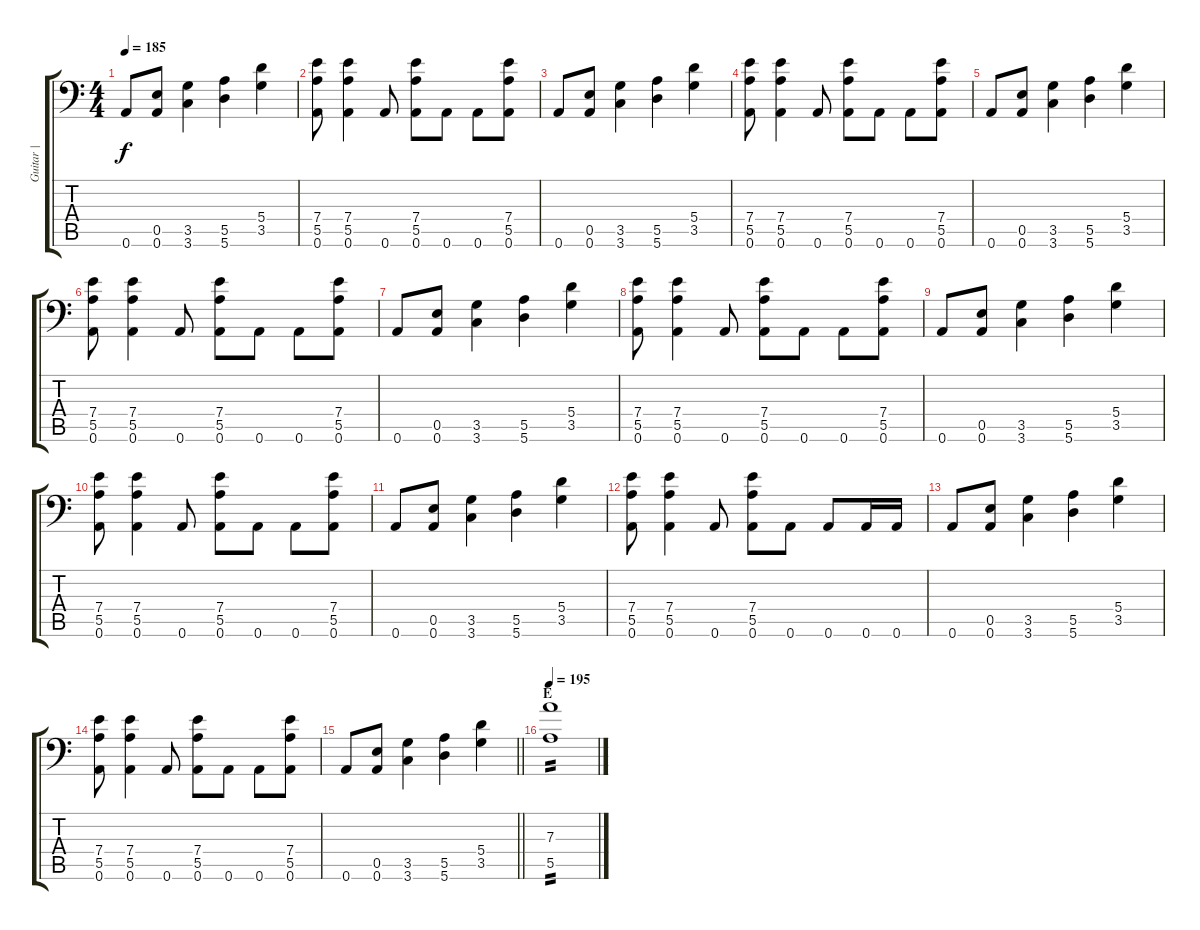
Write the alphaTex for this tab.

\track ("Guitar |" "Guitar |") {instrument distortionguitar}
\staff {score tabs}
\tuning (B3 Gb3 D3 A2 E2 A1) {hide}
\ts (4 4)
\tempo 185
\clef f4
\ks c
0.6.8{dy f} (0.5 0.6).8 (3.5 3.6).4 (5.5 5.6).4 (5.4 3.5).4 |
(7.4 5.5 0.6).8 (7.4 5.5 0.6).4 0.6.8 (7.4 5.5 0.6).8 0.6.8 0.6.8 (7.4 5.5 0.6).8 |
0.6.8 (0.5 0.6).8 (3.5 3.6).4 (5.5 5.6).4 (5.4 3.5).4 |
(7.4 5.5 0.6).8 (7.4 5.5 0.6).4 0.6.8 (7.4 5.5 0.6).8 0.6.8 0.6.8 (7.4 5.5 0.6).8 |
0.6.8 (0.5 0.6).8 (3.5 3.6).4 (5.5 5.6).4 (5.4 3.5).4 |
(7.4 5.5 0.6).8 (7.4 5.5 0.6).4 0.6.8 (7.4 5.5 0.6).8 0.6.8 0.6.8 (7.4 5.5 0.6).8 |
0.6.8 (0.5 0.6).8 (3.5 3.6).4 (5.5 5.6).4 (5.4 3.5).4 |
(7.4 5.5 0.6).8 (7.4 5.5 0.6).4 0.6.8 (7.4 5.5 0.6).8 0.6.8 0.6.8 (7.4 5.5 0.6).8 |
0.6.8 (0.5 0.6).8 (3.5 3.6).4 (5.5 5.6).4 (5.4 3.5).4 |
(7.4 5.5 0.6).8 (7.4 5.5 0.6).4 0.6.8 (7.4 5.5 0.6).8 0.6.8 0.6.8 (7.4 5.5 0.6).8 |
0.6.8 (0.5 0.6).8 (3.5 3.6).4 (5.5 5.6).4 (5.4 3.5).4 |
(7.4 5.5 0.6).8 (7.4 5.5 0.6).4 0.6.8 (7.4 5.5 0.6).8 0.6.8 0.6.8 0.6.16 0.6.16 |
0.6.8 (0.5 0.6).8 (3.5 3.6).4 (5.5 5.6).4 (5.4 3.5).4 |
(7.4 5.5 0.6).8 (7.4 5.5 0.6).4 0.6.8 (7.4 5.5 0.6).8 0.6.8 0.6.8 (7.4 5.5 0.6).8 |
\barLineRight lightlight
0.6.8 (0.5 0.6).8 (3.5 3.6).4 (5.5 5.6).4 (5.4 3.5).4 |
\section ("" "E")
\tempo 195
(7.3 5.5).1{tp 2}
